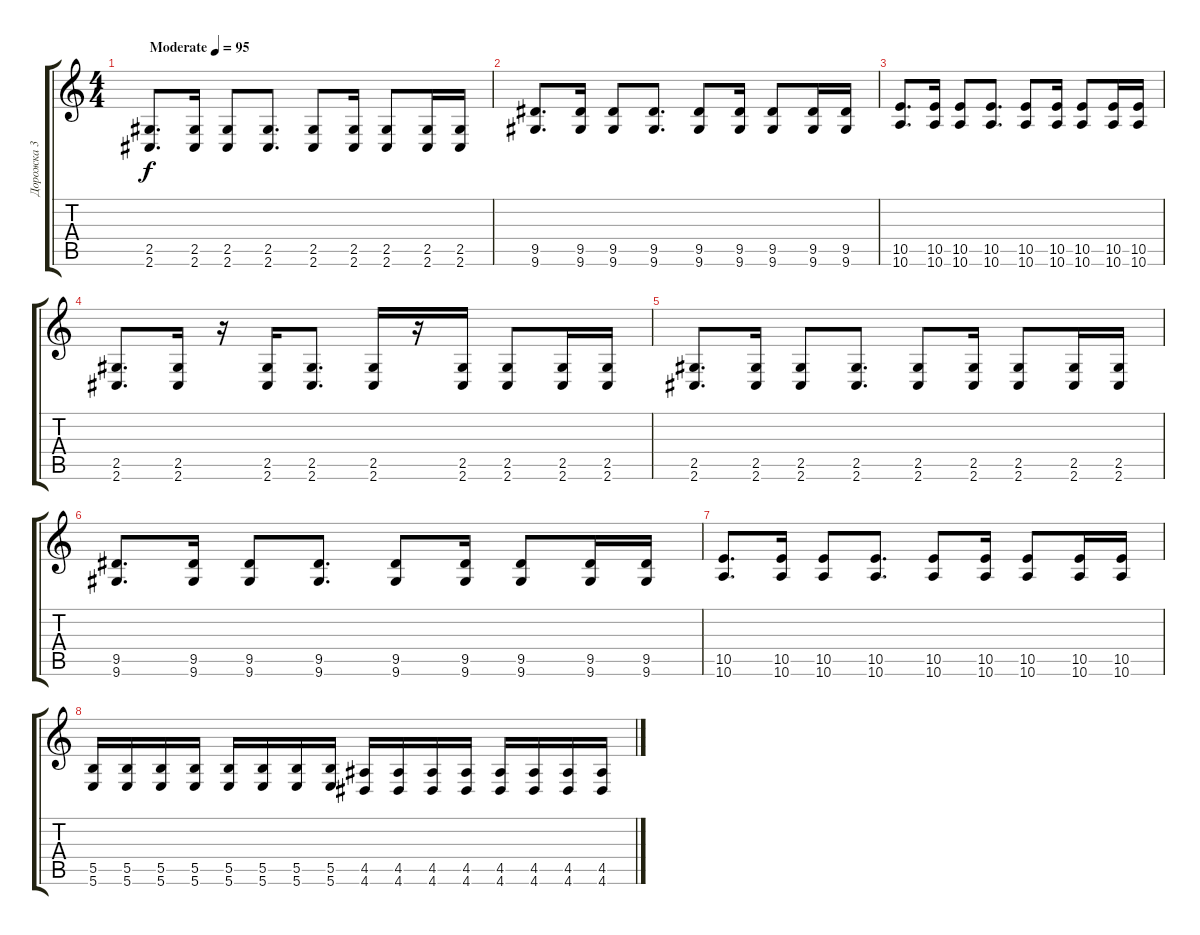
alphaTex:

\track ("Дорожка 3" "Дорожка 3") {instrument distortionguitar}
\staff {score tabs}
\tuning (Db4 Ab3 E3 B2 Gb2 B1) {hide}
\ts (4 4)
\tempo (95 "Moderate")
\clef g2
\ks c
(2.5 2.6).8{d dy f instrument distortionguitar} (2.5 2.6).16 (2.5 2.6).8 (2.5 2.6).8{d} (2.5 2.6).8 (2.5 2.6).16 (2.5 2.6).8 (2.5 2.6).16 (2.5 2.6).16 |
(9.5 9.6).8{d} (9.5 9.6).16 (9.5 9.6).8 (9.5 9.6).8{d} (9.5 9.6).8 (9.5 9.6).16 (9.5 9.6).8 (9.5 9.6).16 (9.5 9.6).16 |
(10.5 10.6).8{d} (10.5 10.6).16 (10.5 10.6).8 (10.5 10.6).8{d} (10.5 10.6).8 (10.5 10.6).16 (10.5 10.6).8 (10.5 10.6).16 (10.5 10.6).16 |
(2.5 2.6).8{d} (2.5 2.6).16 r.16 (2.5 2.6).16 (2.5 2.6).8{d} (2.5 2.6).16 r.16 (2.5 2.6).16 (2.5 2.6).8 (2.5 2.6).16 (2.5 2.6).16 |
(2.5 2.6).8{d} (2.5 2.6).16 (2.5 2.6).8 (2.5 2.6).8{d} (2.5 2.6).8 (2.5 2.6).16 (2.5 2.6).8 (2.5 2.6).16 (2.5 2.6).16 |
(9.5 9.6).8{d} (9.5 9.6).16 (9.5 9.6).8 (9.5 9.6).8{d} (9.5 9.6).8 (9.5 9.6).16 (9.5 9.6).8 (9.5 9.6).16 (9.5 9.6).16 |
(10.5 10.6).8{d} (10.5 10.6).16 (10.5 10.6).8 (10.5 10.6).8{d} (10.5 10.6).8 (10.5 10.6).16 (10.5 10.6).8 (10.5 10.6).16 (10.5 10.6).16 |
(5.5 5.6).16 (5.5 5.6).16 (5.5 5.6).16 (5.5 5.6).16 (5.5 5.6).16 (5.5 5.6).16 (5.5 5.6).16 (5.5 5.6).16 (4.5 4.6).16 (4.5 4.6).16 (4.5 4.6).16 (4.5 4.6).16 (4.5 4.6).16 (4.5 4.6).16 (4.5 4.6).16 (4.5 4.6).16
